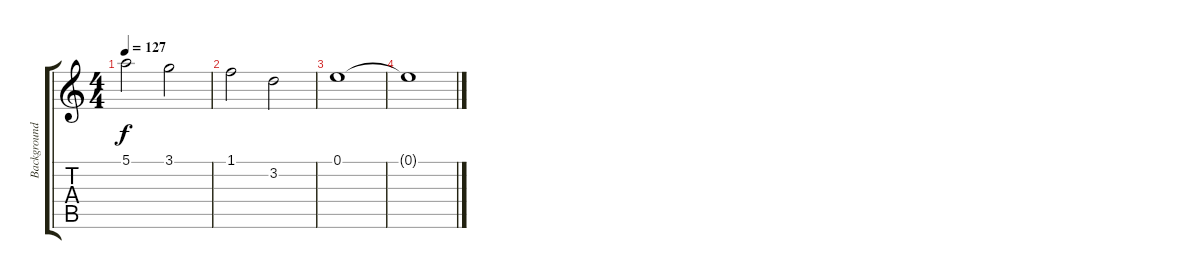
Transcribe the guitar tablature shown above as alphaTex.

\track ("Background Guitar" "Background") {instrument electricguitarmuted}
\staff {score tabs}
\tuning (E4 B3 G3 D3 A2 E2) {hide}
\ts (4 4)
\tempo 127
\clef g2
\ks c
5.1.2{dy f} 3.1.2 |
1.1.2 3.2.2 |
0.1.1 |
0.1{t}.1
